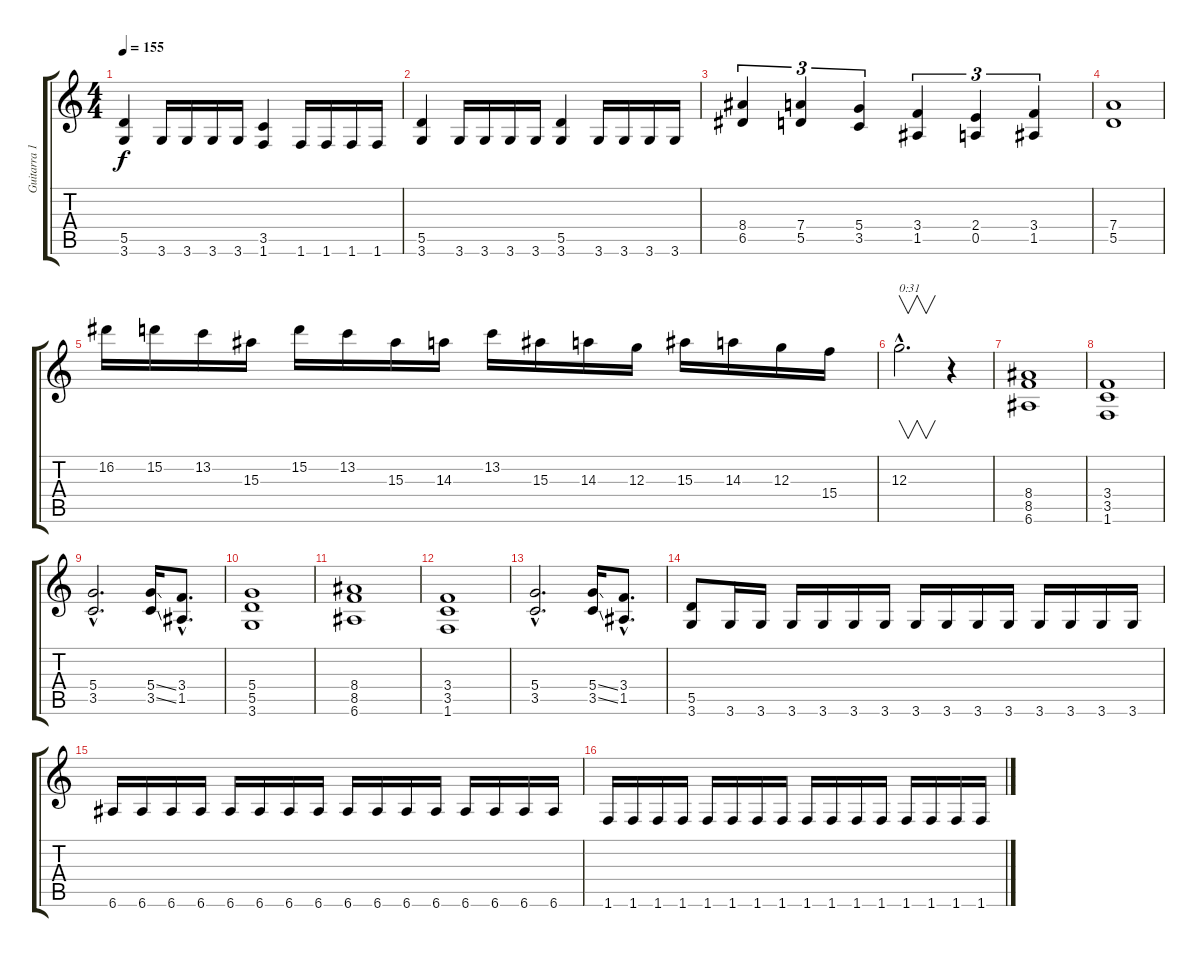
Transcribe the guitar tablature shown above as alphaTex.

\track ("Guitarra 1" "Guitarra 1") {instrument distortionguitar}
\staff {score tabs}
\tuning (E4 B3 G3 D3 A2 E2) {hide}
\ts (4 4)
\tempo 155
\clef g2
\ks c
(5.5 3.6).4{dy f} 3.6.16 3.6.16 3.6.16 3.6.16 (3.5 1.6).4 1.6.16 1.6.16 1.6.16 1.6.16 |
(5.5 3.6).4 3.6.16 3.6.16 3.6.16 3.6.16 (5.5 3.6).4 3.6.16 3.6.16 3.6.16 3.6.16 |
(8.4 6.5).4{tu (3 2)} (7.4 5.5).4{tu (3 2)} (5.4 3.5).4{tu (3 2)} (3.4 1.5).4{tu (3 2)} (2.4 0.5).4{tu (3 2)} (3.4 1.5).4{tu (3 2)} |
(7.4 5.5).1 |
16.2.16 15.2.16 13.2.16 15.3.16 15.2.16 13.2.16 15.3.16 14.3.16 13.2.16 15.3.16 14.3.16 12.3.16 15.3.16 14.3.16 12.3.16 15.4.16 |
12.3{hac}.2{v d txt "0:31"} r.4 |
(8.4 8.5 6.6).1 |
(3.4 3.5 1.6).1 |
(5.4{hac} 3.5{hac}).2{d} (5.4{ss} 3.5{ss}).16 (3.4{hac} 1.5{hac}).8{d} |
(5.4 5.5 3.6).1 |
(8.4 8.5 6.6).1 |
(3.4 3.5 1.6).1 |
(5.4{hac} 3.5{hac}).2{d} (5.4{ss} 3.5{ss}).16 (3.4{hac} 1.5{hac}).8{d} |
(5.5 3.6).8 3.6.16 3.6.16 3.6.16 3.6.16 3.6.16 3.6.16 3.6.16 3.6.16 3.6.16 3.6.16 3.6.16 3.6.16 3.6.16 3.6.16 |
6.6.16 6.6.16 6.6.16 6.6.16 6.6.16 6.6.16 6.6.16 6.6.16 6.6.16 6.6.16 6.6.16 6.6.16 6.6.16 6.6.16 6.6.16 6.6.16 |
1.6.16 1.6.16 1.6.16 1.6.16 1.6.16 1.6.16 1.6.16 1.6.16 1.6.16 1.6.16 1.6.16 1.6.16 1.6.16 1.6.16 1.6.16 1.6.16
